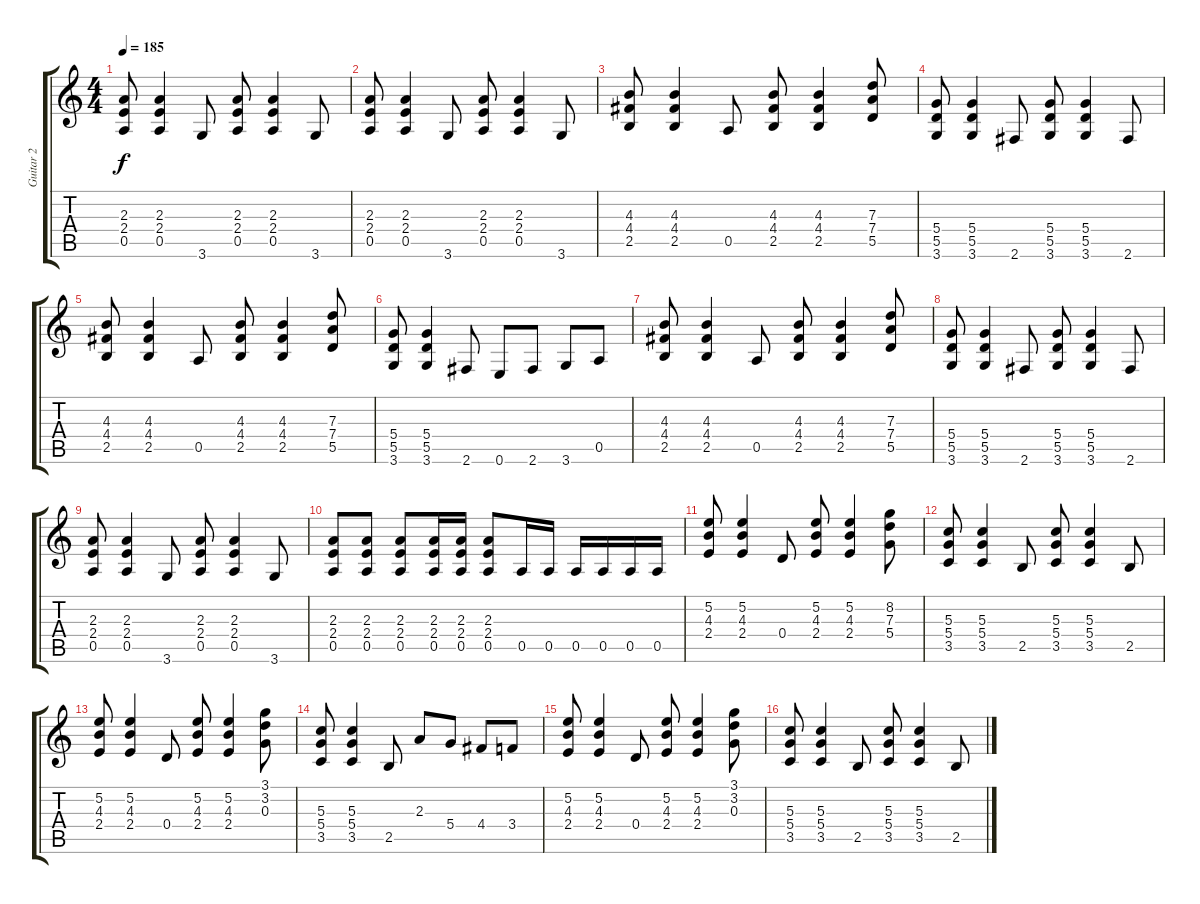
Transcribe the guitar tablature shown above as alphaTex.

\track ("Guitar 2" "Guitar 2") {instrument distortionguitar}
\staff {score tabs}
\tuning (E4 B3 G3 D3 A2 E2) {hide}
\ts (4 4)
\tempo 185
\clef g2
\ks c
(2.3 2.4 0.5).8{dy f} (2.3 2.4 0.5).4 3.6.8 (2.3 2.4 0.5).8 (2.3 2.4 0.5).4 3.6.8 |
(2.3 2.4 0.5).8 (2.3 2.4 0.5).4 3.6.8 (2.3 2.4 0.5).8 (2.3 2.4 0.5).4 3.6.8 |
(4.3 4.4 2.5).8 (4.3 4.4 2.5).4 0.5.8 (4.3 4.4 2.5).8 (4.3 4.4 2.5).4 (7.3 7.4 5.5).8 |
(5.4 5.5 3.6).8 (5.4 5.5 3.6).4 2.6.8 (5.4 5.5 3.6).8 (5.4 5.5 3.6).4 2.6.8 |
(4.3 4.4 2.5).8 (4.3 4.4 2.5).4 0.5.8 (4.3 4.4 2.5).8 (4.3 4.4 2.5).4 (7.3 7.4 5.5).8 |
(5.4 5.5 3.6).8 (5.4 5.5 3.6).4 2.6.8 0.6.8 2.6.8 3.6.8 0.5.8 |
(4.3 4.4 2.5).8 (4.3 4.4 2.5).4 0.5.8 (4.3 4.4 2.5).8 (4.3 4.4 2.5).4 (7.3 7.4 5.5).8 |
(5.4 5.5 3.6).8 (5.4 5.5 3.6).4 2.6.8 (5.4 5.5 3.6).8 (5.4 5.5 3.6).4 2.6.8 |
(2.3 2.4 0.5).8 (2.3 2.4 0.5).4 3.6.8 (2.3 2.4 0.5).8 (2.3 2.4 0.5).4 3.6.8 |
(2.3 2.4 0.5).8 (2.3 2.4 0.5).8 (2.3 2.4 0.5).8 (2.3 2.4 0.5).16 (2.3 2.4 0.5).16 (2.3 2.4 0.5).8 0.5.16 0.5.16 0.5.16 0.5.16 0.5.16 0.5.16 |
(5.2 4.3 2.4).8 (5.2 4.3 2.4).4 0.4.8 (5.2 4.3 2.4).8 (5.2 4.3 2.4).4 (8.2 7.3 5.4).8 |
(5.3 5.4 3.5).8 (5.3 5.4 3.5).4 2.5.8 (5.3 5.4 3.5).8 (5.3 5.4 3.5).4 2.5.8 |
(5.2 4.3 2.4).8 (5.2 4.3 2.4).4 0.4.8 (5.2 4.3 2.4).8 (5.2 4.3 2.4).4 (3.1 3.2 0.3).8 |
(5.3 5.4 3.5).8 (5.3 5.4 3.5).4 2.5.8 2.3.8 5.4.8 4.4.8 3.4.8 |
(5.2 4.3 2.4).8 (5.2 4.3 2.4).4 0.4.8 (5.2 4.3 2.4).8 (5.2 4.3 2.4).4 (3.1 3.2 0.3).8 |
(5.3 5.4 3.5).8 (5.3 5.4 3.5).4 2.5.8 (5.3 5.4 3.5).8 (5.3 5.4 3.5).4 2.5.8
